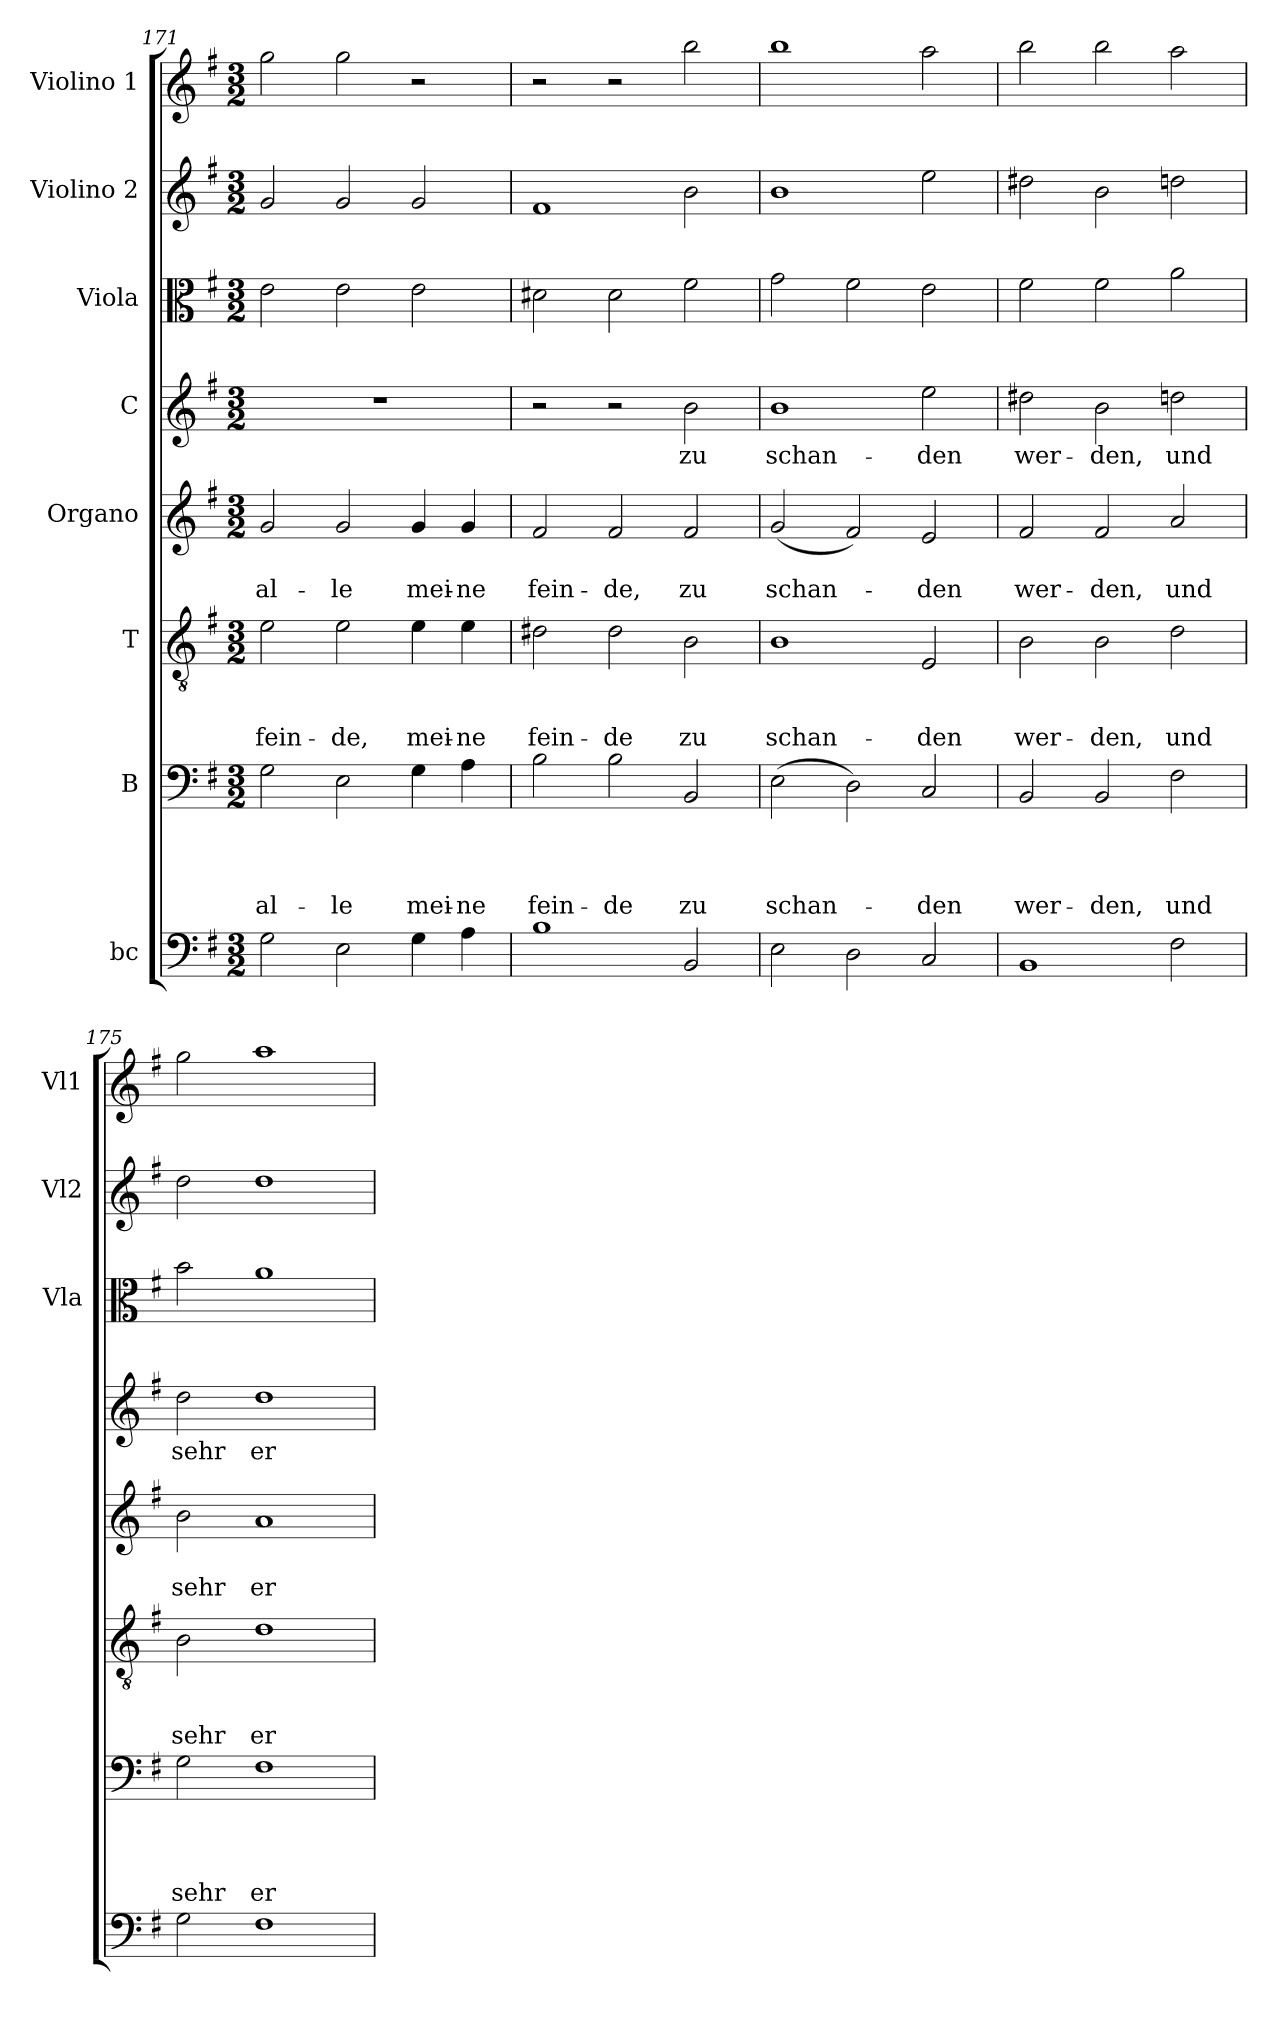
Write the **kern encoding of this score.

**kern	**kern	**text	**text	**text	**text	**kern	**text	**text	**text	**kern	**text	**text	**kern	**text	**kern	**kern	**kern
*part8	*part7	*part7	*part7	*part7	*part7	*part6	*part6	*part6	*part6	*part5	*part5	*part5	*part4	*part4	*part3	*part2	*part1
*staff8	*staff7	*staff7	*staff7	*staff7	*staff7	*staff6	*staff6	*staff6	*staff6	*staff5	*staff5	*staff5	*staff4	*staff4	*staff3	*staff2	*staff1
*I"bc	*I"B	*	*	*	*	*I"T	*	*	*	*I"Organo	*	*	*I"C	*	*I"Viola	*I"Violino 2	*I"Violino 1
*	*	*	*	*	*	*	*	*	*	*	*	*	*	*	*I'Vla	*I'Vl2	*I'Vl1
*clefF4	*clefF4	*	*	*	*	*clefGv2	*	*	*	*clefG2	*	*	*clefG2	*	*clefC3	*clefG2	*clefG2
*k[f#]	*k[f#]	*	*	*	*	*k[f#]	*	*	*	*k[f#]	*	*	*k[f#]	*	*k[f#]	*k[f#]	*k[f#]
*G:	*G:	*	*	*	*	*G:	*	*	*	*G:	*	*	*G:	*	*G:	*G:	*G:
*M3/2	*M3/2	*	*	*	*	*M3/2	*	*	*	*M3/2	*	*	*M3/2	*	*M3/2	*M3/2	*M3/2
=171	=171	=171	=171	=171	=171	=171	=171	=171	=171	=171	=171	=171	=171	=171	=171	=171	=171
!	!	!	!	!	!LO:LY:b	!	!	!	!LO:LY:b	!	!	!LO:LY:b	!LO:N:vis=1	!	!	!	!
2G>\	2G\	.	.	.	al-	2e\	.	.	fein-	2g/	.	al-	1.r	.	2e\	2g/	2gg\
!	!	!	!	!	!LO:LY:b	!	!	!	!LO:LY:b:rj	!	!	!LO:LY:b	!	!	!	!	!
2E\	2E\	.	.	.	-le	2e\	.	.	-de,	2g/	.	-le	.	.	2e\	2g/	2gg\
!	!	!	!	!	!LO:LY:b	!	!	!	!LO:LY:b	!	!	!LO:LY:b	!	!	!	!	!
4G\	4G\	.	.	.	mei-	4e\	.	.	mei-	4g/	.	mei-	.	.	2e\	2g/	2r
!	!	!	!	!	!LO:LY:b:rj	!	!	!	!LO:LY:b:rj	!	!	!LO:LY:b:rj	!	!	!	!	!
4A\	4A\	.	.	.	-ne	4e\	.	.	-ne	4g/	.	-ne	.	.	.	.	.
=172	=172	=172	=172	=172	=172	=172	=172	=172	=172	=172	=172	=172	=172	=172	=172	=172	=172
!	!	!	!	!	!LO:LY:b	!	!	!	!LO:LY:b	!	!	!LO:LY:b	!	!	!	!	!
1B	2B\	.	.	.	fein-	2d#X\	.	.	fein-	2f#/	.	fein-	2r	.	2d#X\	1f#	2r
!	!	!	!	!	!LO:LY:b:rj	!	!	!	!LO:LY:b:rj	!	!	!LO:LY:b:rj	!	!	!	!	!
.	2B\	.	.	.	-de	2d#\	.	.	-de	2f#/	.	-de,	2r	.	2d#\	.	2r
!	!	!	!	!	!LO:LY:b	!	!	!	!LO:LY:b	!	!	!LO:LY:b	!	!LO:LY:b	!	!	!
2BB/	2BB/	.	.	.	zu	2B\	.	.	zu	2f#/	.	zu	2b\	zu	2f#\	2b\	2bb\
=173	=173	=173	=173	=173	=173	=173	=173	=173	=173	=173	=173	=173	=173	=173	=173	=173	=173
!	!	!	!	!	!LO:LY:b	!	!	!	!LO:LY:b	!	!	!LO:LY:b	!	!LO:LY:b	!	!	!
2E\	(>2E\	.	.	.	schan-	1B	.	.	schan-	(<2g/	.	schan-	1b	schan-	2g\	1b	1bb
2D\	2D\)	.	.	.	.	.	.	.	.	2f#/)	.	.	.	.	2f#\	.	.
!	!	!	!	!	!LO:LY:b	!	!	!	!LO:LY:b	!	!	!LO:LY:b	!	!LO:LY:b	!	!	!
2C</	2C/	.	.	.	-den	2E/	.	.	-den	2e/	.	-den	2ee\	-den	2e\	2ee\	2aa\
=174	=174	=174	=174	=174	=174	=174	=174	=174	=174	=174	=174	=174	=174	=174	=174	=174	=174
!	!	!	!	!	!LO:LY:b	!	!	!	!LO:LY:b	!	!	!LO:LY:b	!	!LO:LY:b	!	!	!
1BB	2BB/	.	.	.	wer-	2B\	.	.	wer-	2f#/	.	wer-	2dd#X\	wer-	2f#\	2dd#X\	2bb\
!	!	!	!	!	!LO:LY:b:rj	!	!	!	!LO:LY:b:rj	!	!	!LO:LY:b:rj	!	!LO:LY:b:rj	!	!	!
.	2BB/	.	.	.	-den,	2B\	.	.	-den,	2f#/	.	-den,	2b\	-den,	2f#\	2b\	2bb\
!	!	!	!	!	!LO:LY:b	!	!	!	!LO:LY:b	!	!	!LO:LY:b	!	!LO:LY:b	!	!	!
2F#\	2F#\	.	.	.	und	2d\	.	.	und	2a/	.	und	2ddn\	und	2a\	2ddn\	2aa\
=175	=175	=175	=175	=175	=175	=175	=175	=175	=175	=175	=175	=175	=175	=175	=175	=175	=175
!	!	!	!	!	!LO:LY:b	!	!	!	!LO:LY:b	!	!	!LO:LY:b	!	!LO:LY:b	!	!	!
2G\	2G\	.	.	.	sehr	2B\	.	.	sehr	2b\	.	sehr	2dd\	sehr	2b\	2dd\	2gg\
!	!	!	!	!	!LO:LY:b	!	!	!	!LO:LY:b	!	!	!LO:LY:b	!	!LO:LY:b	!	!	!
1F#	1F#	.	.	.	er-	1d	.	.	er-	1a	.	er-	1dd	er-	1a	1dd	1aa
=	=	=	=	=	=	=	=	=	=	=	=	=	=	=	=	=	=
*-	*-	*-	*-	*-	*-	*-	*-	*-	*-	*-	*-	*-	*-	*-	*-	*-	*-
